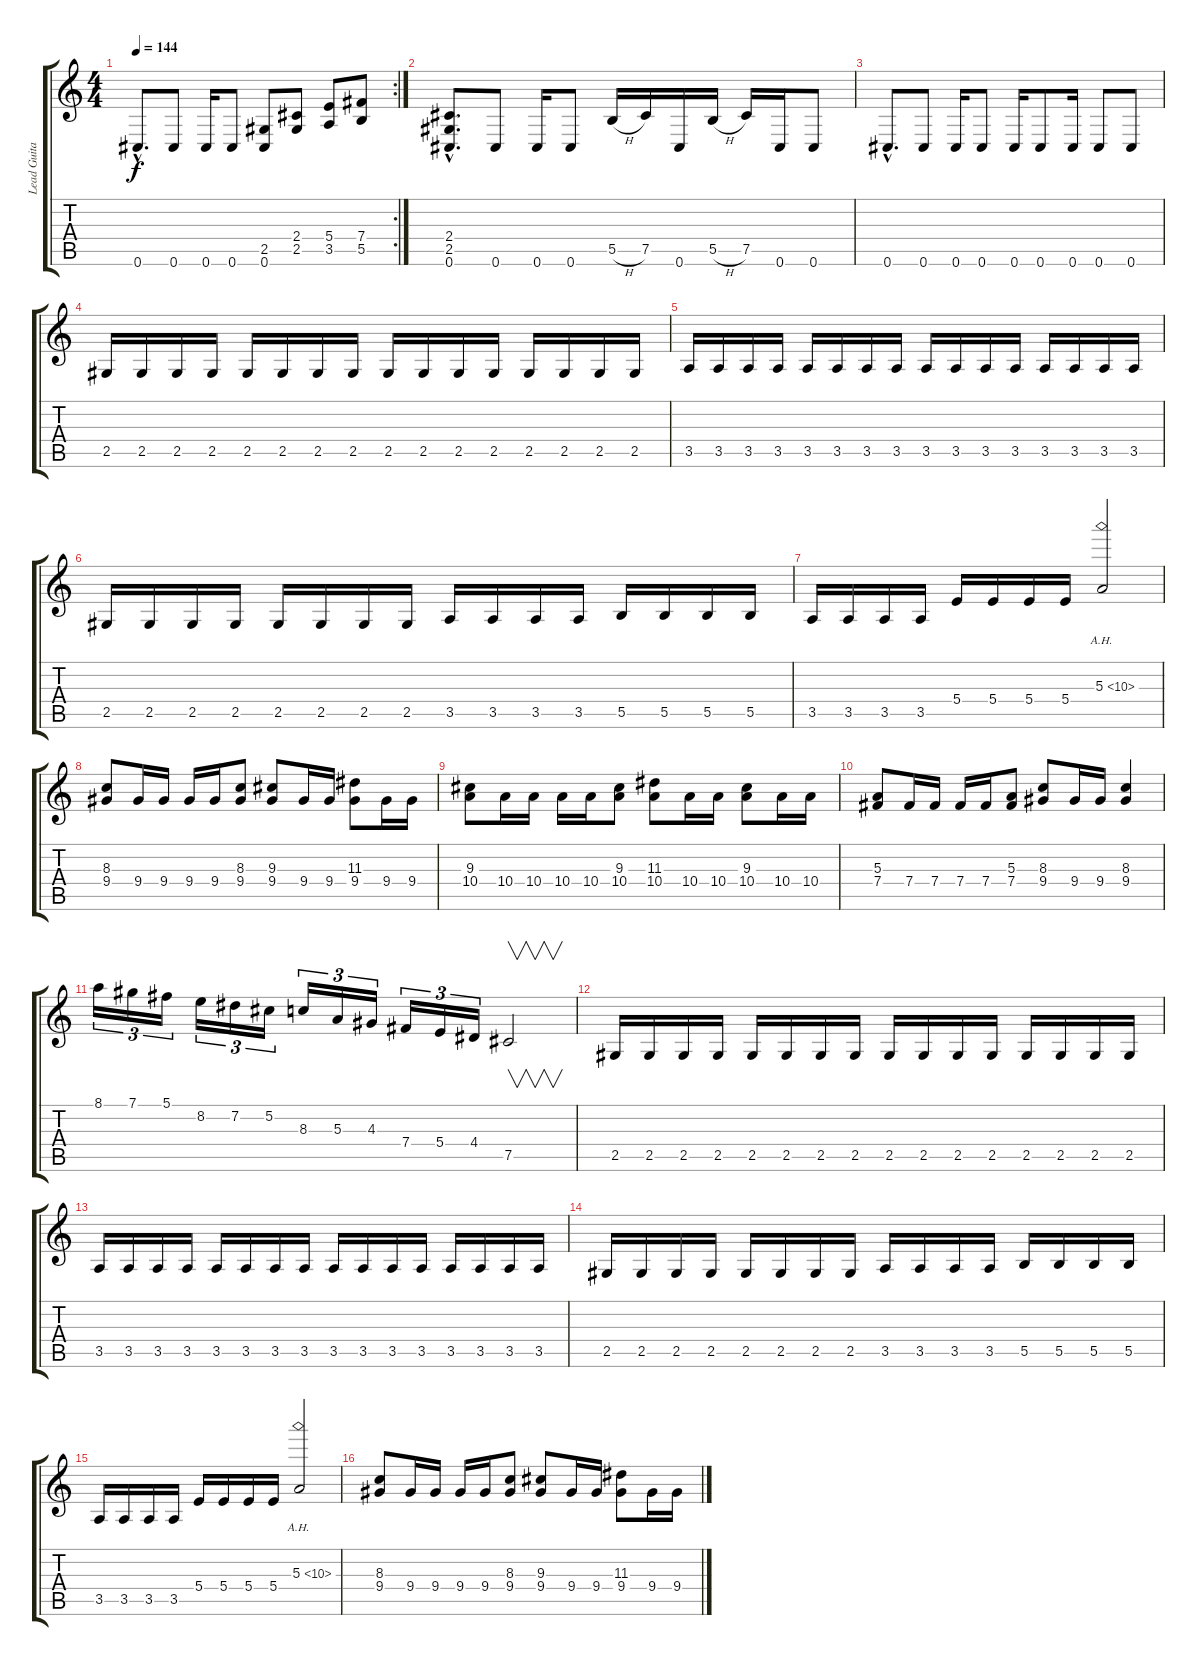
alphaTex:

\track ("Lead Guitar" "Lead Guita") {instrument overdrivenguitar}
\staff {score tabs}
\tuning (Db4 Ab3 E3 B2 Gb2 Db2) {hide}
\rc 2
\ts (4 4)
\tempo 144
\clef g2
\ks c
0.6{hac}.8{d dy f} 0.6.8 0.6.16 0.6.8 (2.5 0.6).8 (2.4 2.5).8 (5.4 3.5).8 (7.4 5.5).8 |
(2.4{hac} 2.5{hac} 0.6{hac}).8{d} 0.6.8 0.6.16 0.6.8 5.5{h}.16 7.5.16 0.6.16 5.5{h}.16 7.5.16 0.6.16 0.6.8 |
0.6{hac}.8{d} 0.6.8 0.6.16 0.6.8 0.6.16 0.6.8 0.6.16 0.6.8 0.6.8 |
2.5.16 2.5.16 2.5.16 2.5.16 2.5.16 2.5.16 2.5.16 2.5.16 2.5.16 2.5.16 2.5.16 2.5.16 2.5.16 2.5.16 2.5.16 2.5.16 |
3.5.16 3.5.16 3.5.16 3.5.16 3.5.16 3.5.16 3.5.16 3.5.16 3.5.16 3.5.16 3.5.16 3.5.16 3.5.16 3.5.16 3.5.16 3.5.16 |
2.5.16 2.5.16 2.5.16 2.5.16 2.5.16 2.5.16 2.5.16 2.5.16 3.5.16 3.5.16 3.5.16 3.5.16 5.5.16 5.5.16 5.5.16 5.5.16 |
3.5.16 3.5.16 3.5.16 3.5.16 5.4.16 5.4.16 5.4.16 5.4.16 5.3{ah 5}.2 |
(8.3 9.4).8 9.4.16 9.4.16 9.4.16 9.4.16 (8.3 9.4).8 (9.3 9.4).8 9.4.16 9.4.16 (11.3 9.4).8 9.4.16 9.4.16 |
(9.3 10.4).8 10.4.16 10.4.16 10.4.16 10.4.16 (9.3 10.4).8 (11.3 10.4).8 10.4.16 10.4.16 (9.3 10.4).8 10.4.16 10.4.16 |
(5.3 7.4).8 7.4.16 7.4.16 7.4.16 7.4.16 (5.3 7.4).8 (8.3 9.4).8 9.4.16 9.4.16 (8.3 9.4).4 |
8.1.16{tu (3 2)} 7.1.16{tu (3 2)} 5.1.16{tu (3 2)} 8.2.16{tu (3 2)} 7.2.16{tu (3 2)} 5.2.16{tu (3 2)} 8.3.16{tu (3 2)} 5.3.16{tu (3 2)} 4.3.16{tu (3 2)} 7.4.16{tu (3 2)} 5.4.16{tu (3 2)} 4.4.16{tu (3 2)} 7.5.2{v} |
2.5.16 2.5.16 2.5.16 2.5.16 2.5.16 2.5.16 2.5.16 2.5.16 2.5.16 2.5.16 2.5.16 2.5.16 2.5.16 2.5.16 2.5.16 2.5.16 |
3.5.16 3.5.16 3.5.16 3.5.16 3.5.16 3.5.16 3.5.16 3.5.16 3.5.16 3.5.16 3.5.16 3.5.16 3.5.16 3.5.16 3.5.16 3.5.16 |
2.5.16 2.5.16 2.5.16 2.5.16 2.5.16 2.5.16 2.5.16 2.5.16 3.5.16 3.5.16 3.5.16 3.5.16 5.5.16 5.5.16 5.5.16 5.5.16 |
3.5.16 3.5.16 3.5.16 3.5.16 5.4.16 5.4.16 5.4.16 5.4.16 5.3{ah 5}.2 |
(8.3 9.4).8 9.4.16 9.4.16 9.4.16 9.4.16 (8.3 9.4).8 (9.3 9.4).8 9.4.16 9.4.16 (11.3 9.4).8 9.4.16 9.4.16
